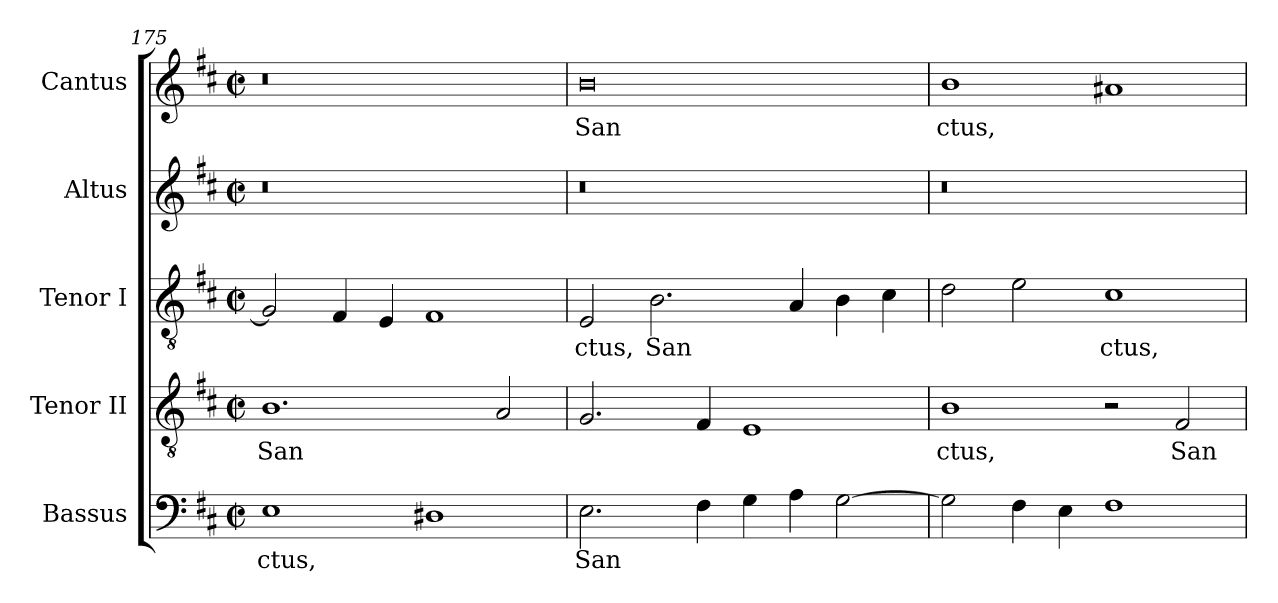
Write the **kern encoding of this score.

**kern	**text	**kern	**text	**kern	**text	**kern	**kern	**text
*part5	*part5	*part4	*part4	*part3	*part3	*part2	*part1	*part1
*staff5	*staff5	*staff4	*staff4	*staff3	*staff3	*staff2	*staff1	*staff1
*I"Bassus	*	*I"Tenor II	*	*I"Tenor I	*	*I"Altus	*I"Cantus	*
*I'B	*	*I'T II	*	*I'T I	*	*I'A	*I'C	*
*clefF4	*	*clefGv2	*	*clefGv2	*	*clefG2	*clefG2	*
*k[f#c#]	*	*k[f#c#]	*	*k[f#c#]	*	*k[f#c#]	*k[f#c#]	*
*D:	*	*D:	*	*D:	*	*D:	*D:	*
*M2/2	*	*M2/2	*	*M2/2	*	*M2/2	*M2/2	*
*met(c|)	*	*met(c|)	*	*met(c|)	*	*met(c|)	*met(c|)	*
=175	=175	=175	=175	=175	=175	=175	=175	=175
!	!LO:LY:b:cj	!	!LO:LY:b:cj	!	!LO:LY:b:cj	!	!	!
1E	ctus,	1.B	San	2G/]	.	0r	0r	.
!	!	!	!	!	!LO:LY:b:cj	!	!	!
.	.	.	.	4F#/	.	.	.	.
!	!	!	!	!	!LO:LY:b:cj	!	!	!
.	.	.	.	4E/	.	.	.	.
!	!LO:LY:b:cj	!	!	!	!LO:LY:b:cj	!	!	!
1D#X	.	.	.	1F#	.	.	.	.
!	!	!	!LO:LY:b:cj	!	!	!	!	!
.	.	2A/	.	.	.	.	.	.
=176	=176	=176	=176	=176	=176	=176	=176	=176
!	!LO:LY:b:cj	!	!LO:LY:b:cj	!	!LO:LY:b:cj	!	!	!LO:LY:b:cj
2.E\	San	2.G/	.	2E/	ctus,	0r	0b	San
!	!	!	!	!	!LO:LY:b:cj	!	!	!
.	.	.	.	2.B\	San	.	.	.
!	!LO:LY:b:cj	!	!LO:LY:b:cj	!	!	!	!	!
4F#\	.	4F#/	.	.	.	.	.	.
!	!LO:LY:b:cj	!	!LO:LY:b:cj	!	!	!	!	!
4G\	.	1E	.	.	.	.	.	.
!	!LO:LY:b:cj	!	!	!	!LO:LY:b:cj	!	!	!
4A\	.	.	.	4A/	.	.	.	.
!	!LO:LY:b:cj	!	!	!	!LO:LY:b:cj	!	!	!
[>2G\	.	.	.	4B\	.	.	.	.
!	!	!	!	!	!LO:LY:b:cj	!	!	!
.	.	.	.	4c#\	.	.	.	.
!!LO:PB:g=z
=177	=177	=177	=177	=177	=177	=177	=177	=177
!	!LO:LY:b:cj	!	!LO:LY:b:cj	!	!LO:LY:b:cj	!	!	!LO:LY:b:cj
2G\]	.	1B	ctus,	2d\	.	0r	1b	ctus,
!	!LO:LY:b:cj	!	!	!	!LO:LY:b:cj	!	!	!
4F#\	.	.	.	2e\	.	.	.	.
!	!LO:LY:b:cj	!	!	!	!	!	!	!
4E\	.	.	.	.	.	.	.	.
!	!LO:LY:b:cj	!	!	!	!LO:LY:b:cj	!	!	!LO:LY:b:cj
1F#	.	2r	.	1c#	ctus,	.	1a#X	.
!	!	!	!LO:LY:b:cj	!	!	!	!	!
.	.	2F#/	San	.	.	.	.	.
=	=	=	=	=	=	=	=	=
*-	*-	*-	*-	*-	*-	*-	*-	*-
